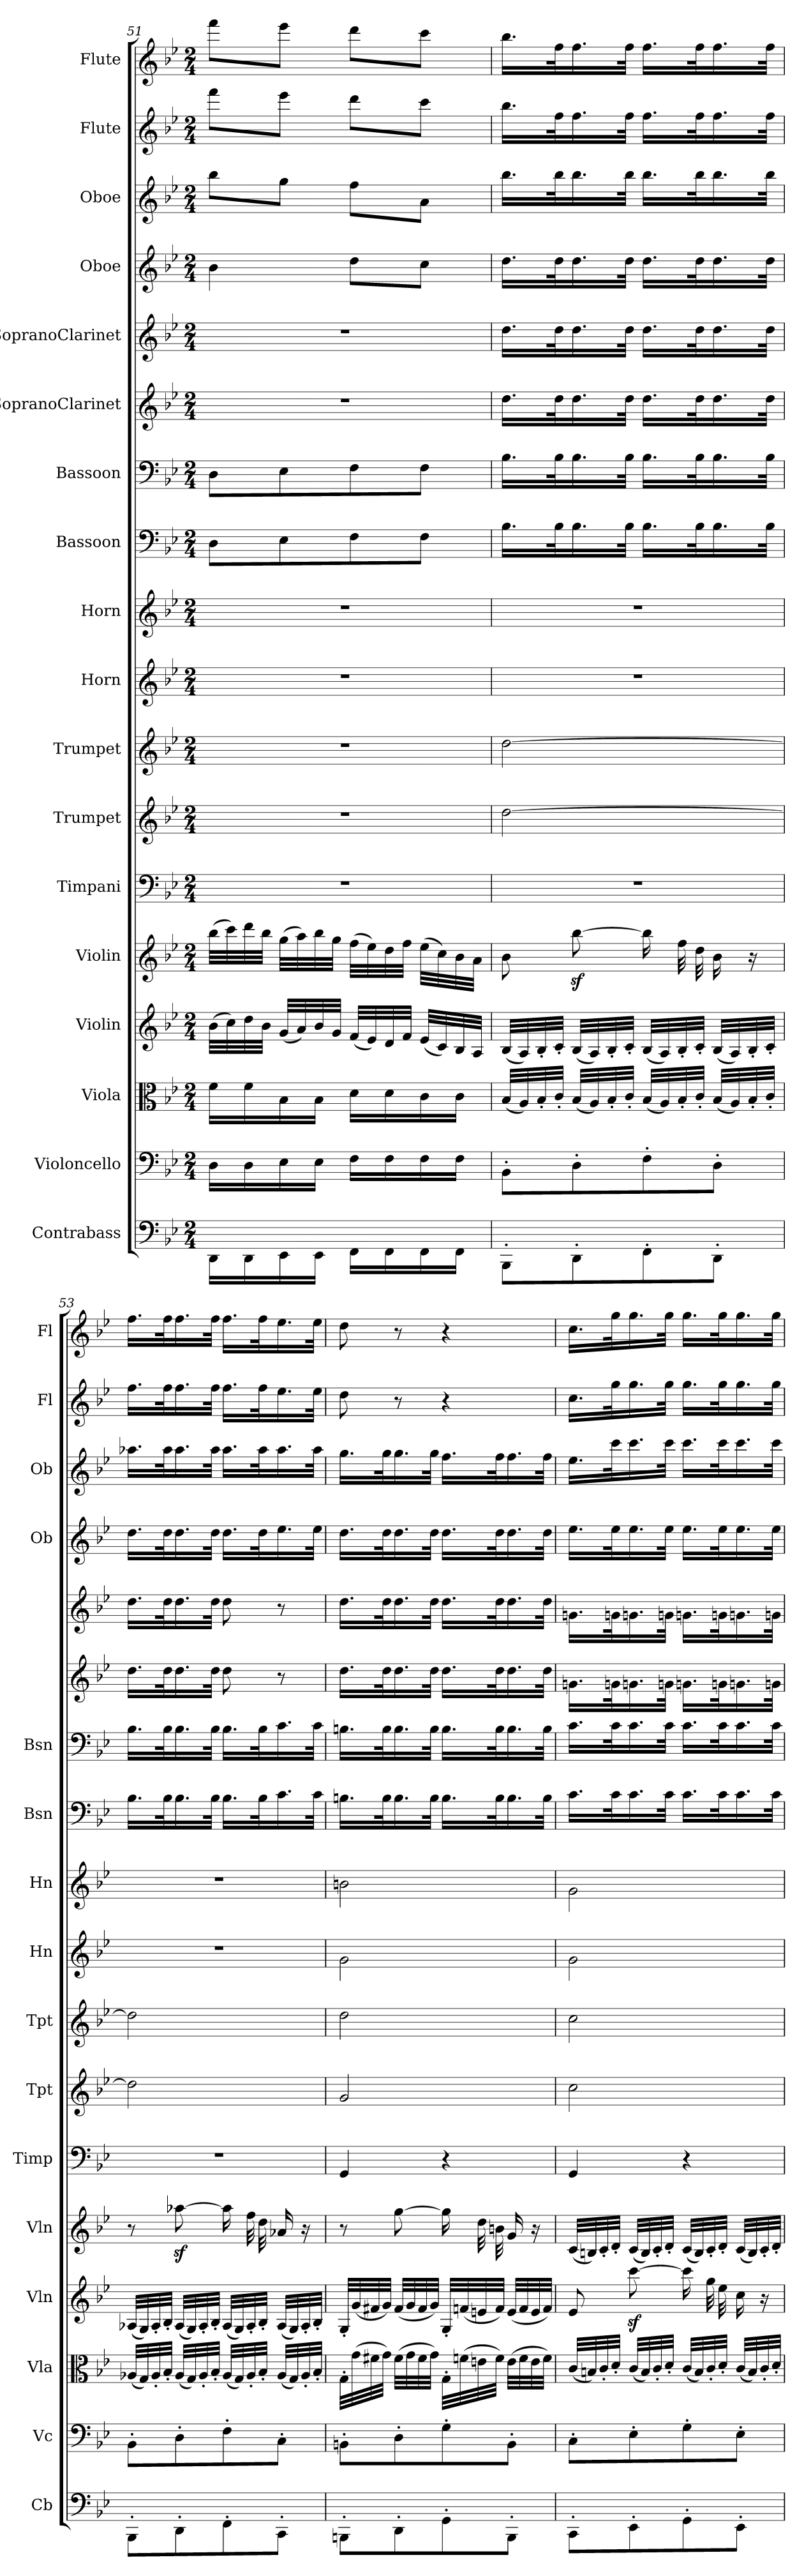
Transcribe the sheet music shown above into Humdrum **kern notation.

**kern	**kern	**kern	**kern	**kern	**kern	**kern	**kern	**kern	**kern	**kern	**kern	**kern	**kern	**kern	**kern	**kern	**kern
*part18	*part17	*part16	*part15	*part14	*part13	*part12	*part11	*part10	*part9	*part8	*part7	*part6	*part5	*part4	*part3	*part2	*part1
*staff18	*staff17	*staff16	*staff15	*staff14	*staff13	*staff12	*staff11	*staff10	*staff9	*staff8	*staff7	*staff6	*staff5	*staff4	*staff3	*staff2	*staff1
*I"Contrabass	*I"Violoncello	*I"Viola	*I"Violin	*I"Violin	*I"Timpani	*I"Trumpet	*I"Trumpet	*I"Horn	*I"Horn	*I"Bassoon	*I"Bassoon	*I"SopranoClarinet	*I"SopranoClarinet	*I"Oboe	*I"Oboe	*I"Flute	*I"Flute
*I'Cb	*I'Vc	*I'Vla	*I'Vln	*I'Vln	*I'Timp	*I'Tpt	*I'Tpt	*I'Hn	*I'Hn	*I'Bsn	*I'Bsn	*	*	*I'Ob	*I'Ob	*I'Fl	*I'Fl
*clefF4	*clefF4	*clefC3	*clefG2	*clefG2	*clefF4	*clefG2	*clefG2	*clefG2	*clefG2	*clefF4	*clefF4	*clefG2	*clefG2	*clefG2	*clefG2	*clefG2	*clefG2
*k[b-e-]	*k[b-e-]	*k[b-e-]	*k[b-e-]	*k[b-e-]	*k[b-e-]	*k[b-e-]	*k[b-e-]	*k[b-e-]	*k[b-e-]	*k[b-e-]	*k[b-e-]	*k[b-e-]	*k[b-e-]	*k[b-e-]	*k[b-e-]	*k[b-e-]	*k[b-e-]
*M2/4	*M2/4	*M2/4	*M2/4	*M2/4	*M2/4	*M2/4	*M2/4	*M2/4	*M2/4	*M2/4	*M2/4	*M2/4	*M2/4	*M2/4	*M2/4	*M2/4	*M2/4
=51	=51	=51	=51	=51	=51	=51	=51	=51	=51	=51	=51	=51	=51	=51	=51	=51	=51
16DD\LL	16D\LL	16f\LL	(32b-\LLL	(32bb-\LLL	2r	2r	2r	2r	2r	8D\L	8D\L	2r	2r	4b-\	8bb-\L	8fff\L	8fff\L
.	.	.	32cc\)	32ccc\)	.	.	.	.	.	.	.	.	.	.	.	.	.
16DD\	16D\	16f\	32dd\	32ddd\	.	.	.	.	.	.	.	.	.	.	.	.	.
.	.	.	32b-\JJJ	32bb-\JJJ	.	.	.	.	.	.	.	.	.	.	.	.	.
16EE-\	16E-\	16B-\	(32g/LLL	(32gg\LLL	.	.	.	.	.	8E-\	8E-\	.	.	.	8gg\J	8eee-\J	8eee-\J
.	.	.	32a/)	32aa\)	.	.	.	.	.	.	.	.	.	.	.	.	.
16EE-\JJ	16E-\JJ	16B-\JJ	32b-/	32bb-\	.	.	.	.	.	.	.	.	.	.	.	.	.
.	.	.	32g/JJJ	32gg\JJJ	.	.	.	.	.	.	.	.	.	.	.	.	.
16FF\LL	16F\LL	16d\LL	(32f/LLL	(32ff\LLL	.	.	.	.	.	8F\	8F\	.	.	8dd\L	8ff\L	8ddd\L	8ddd\L
.	.	.	32e-/)	32ee-\)	.	.	.	.	.	.	.	.	.	.	.	.	.
16FF\	16F\	16d\	32d/	32dd\	.	.	.	.	.	.	.	.	.	.	.	.	.
.	.	.	32f/JJJ	32ff\JJJ	.	.	.	.	.	.	.	.	.	.	.	.	.
16FF\	16F\	16c\	(32e-/LLL	(32ee-\LLL	.	.	.	.	.	8F\J	8F\J	.	.	8cc\J	8a\J	8ccc\J	8ccc\J
.	.	.	32c/)	32cc\)	.	.	.	.	.	.	.	.	.	.	.	.	.
16FF\JJ	16F\JJ	16c\JJ	32B-/	32b-\	.	.	.	.	.	.	.	.	.	.	.	.	.
.	.	.	32A/JJJ	32a\JJJ	.	.	.	.	.	.	.	.	.	.	.	.	.
=52	=52	=52	=52	=52	=52	=52	=52	=52	=52	=52	=52	=52	=52	=52	=52	=52	=52
8BBB-'\L	8BB-'\L	(32B-/LLL	(32B-/LLL	8b-\	2r	[2dd\	[2dd\	2r	2r	16.B-\LL	16.B-\LL	16.dd\LL	16.dd\LL	16.dd\LL	16.bb-\LL	16.bb-\LL	16.bb-\LL
.	.	32A/)	32A/)	.	.	.	.	.	.	.	.	.	.	.	.	.	.
.	.	32B-'/	32B-'/	.	.	.	.	.	.	.	.	.	.	.	.	.	.
.	.	32c'/JJJ	32c'/JJJ	.	.	.	.	.	.	32B-\K	32B-\K	32dd\K	32dd\K	32dd\K	32bb-\K	32ff\K	32ff\K
8DD'\	8D'\	(32B-/LLL	(32B-/LLL	[8bb-z\	.	.	.	.	.	16.B-\	16.B-\	16.dd\	16.dd\	16.dd\	16.bb-\	16.ff\	16.ff\
.	.	32A/)	32A/)	.	.	.	.	.	.	.	.	.	.	.	.	.	.
.	.	32B-'/	32B-'/	.	.	.	.	.	.	.	.	.	.	.	.	.	.
.	.	32c'/JJJ	32c'/JJJ	.	.	.	.	.	.	32B-\JJk	32B-\JJk	32dd\JJk	32dd\JJk	32dd\JJk	32bb-\JJk	32ff\JJk	32ff\JJk
8FF'\	8F'\	(32B-/LLL	(32B-/LLL	16bb-\]	.	.	.	.	.	16.B-\LL	16.B-\LL	16.dd\LL	16.dd\LL	16.dd\LL	16.bb-\LL	16.ff\LL	16.ff\LL
.	.	32A/)	32A/)	.	.	.	.	.	.	.	.	.	.	.	.	.	.
.	.	32B-'/	32B-'/	32ff\	.	.	.	.	.	.	.	.	.	.	.	.	.
.	.	32c'/JJJ	32c'/JJJ	32dd\	.	.	.	.	.	32B-\K	32B-\K	32dd\K	32dd\K	32dd\K	32bb-\K	32ff\K	32ff\K
8DD'\J	8D'\J	(32B-/LLL	(32B-/LLL	16b-\	.	.	.	.	.	16.B-\	16.B-\	16.dd\	16.dd\	16.dd\	16.bb-\	16.ff\	16.ff\
.	.	32A/)	32A/)	.	.	.	.	.	.	.	.	.	.	.	.	.	.
.	.	32B-'/	32B-'/	16r	.	.	.	.	.	.	.	.	.	.	.	.	.
.	.	32c'/JJJ	32c'/JJJ	.	.	.	.	.	.	32B-\JJk	32B-\JJk	32dd\JJk	32dd\JJk	32dd\JJk	32bb-\JJk	32ff\JJk	32ff\JJk
=53	=53	=53	=53	=53	=53	=53	=53	=53	=53	=53	=53	=53	=53	=53	=53	=53	=53
8BBB-'\L	8BB-'\L	(32A-X/LLL	(32A-X/LLL	8r	2r	2dd\]	2dd\]	2r	2r	16.B-\LL	16.B-\LL	16.dd\LL	16.dd\LL	16.dd\LL	16.aa-X\LL	16.ff\LL	16.ff\LL
.	.	32G/)	32G/)	.	.	.	.	.	.	.	.	.	.	.	.	.	.
.	.	32A-'/	32A-'/	.	.	.	.	.	.	.	.	.	.	.	.	.	.
.	.	32B-'/JJJ	32B-'/JJJ	.	.	.	.	.	.	32B-\K	32B-\K	32dd\K	32dd\K	32dd\K	32aa-\K	32ff\K	32ff\K
8DD'\	8D'\	(32A-/LLL	(32A-/LLL	[8aa-Xz\	.	.	.	.	.	16.B-\	16.B-\	16.dd\	16.dd\	16.dd\	16.aa-\	16.ff\	16.ff\
.	.	32G/)	32G/)	.	.	.	.	.	.	.	.	.	.	.	.	.	.
.	.	32A-'/	32A-'/	.	.	.	.	.	.	.	.	.	.	.	.	.	.
.	.	32B-'/JJJ	32B-'/JJJ	.	.	.	.	.	.	32B-\JJk	32B-\JJk	32dd\JJk	32dd\JJk	32dd\JJk	32aa-\JJk	32ff\JJk	32ff\JJk
8FF'\	8F'\	(32A-/LLL	(32A-/LLL	16aa-\]	.	.	.	.	.	16.B-\LL	16.B-\LL	8dd\	8dd\	16.dd\LL	16.aa-\LL	16.ff\LL	16.ff\LL
.	.	32G/)	32G/)	.	.	.	.	.	.	.	.	.	.	.	.	.	.
.	.	32A-'/	32A-'/	32ff\	.	.	.	.	.	.	.	.	.	.	.	.	.
.	.	32B-'/JJJ	32B-'/JJJ	32dd\	.	.	.	.	.	32B-\K	32B-\K	.	.	32dd\K	32aa-\K	32ff\K	32ff\K
8CC'\J	8C'\J	(32A-/LLL	(32A-/LLL	16a-X/	.	.	.	.	.	16.c\	16.c\	8r	8r	16.ee-\	16.aa-\	16.ee-\	16.ee-\
.	.	32G/)	32G/)	.	.	.	.	.	.	.	.	.	.	.	.	.	.
.	.	32A-'/	32A-'/	16r	.	.	.	.	.	.	.	.	.	.	.	.	.
.	.	32B-'/JJJ	32B-'/JJJ	.	.	.	.	.	.	32c\JJk	32c\JJk	.	.	32ee-\JJk	32aa-\JJk	32ee-\JJk	32ee-\JJk
=54	=54	=54	=54	=54	=54	=54	=54	=54	=54	=54	=54	=54	=54	=54	=54	=54	=54
8BBBn'\L	8BBn'\L	32G'\LLL	32G'/LLL	8r	4GG/	2g/	2dd\	2g\	2bn\	16.Bn\LL	16.Bn\LL	16.dd\LL	16.dd\LL	16.dd\LL	16.gg\LL	8dd\	8dd\
.	.	(32g\	(32g/	.	.	.	.	.	.	.	.	.	.	.	.	.	.
.	.	32f#X\	32f#X/	.	.	.	.	.	.	.	.	.	.	.	.	.	.
.	.	32g\JJJ)	32g/JJJ)	.	.	.	.	.	.	32B\K	32B\K	32dd\K	32dd\K	32dd\K	32gg\K	.	.
8DD'\	8D'\	(32f#\LLL	(32f#/LLL	[8gg\	.	.	.	.	.	16.B\	16.B\	16.dd\	16.dd\	16.dd\	16.gg\	8r	8r
.	.	32g\	32g/	.	.	.	.	.	.	.	.	.	.	.	.	.	.
.	.	32f#\	32f#/	.	.	.	.	.	.	.	.	.	.	.	.	.	.
.	.	32g\JJJ)	32g/JJJ)	.	.	.	.	.	.	32B\JJk	32B\JJk	32dd\JJk	32dd\JJk	32dd\JJk	32gg\JJk	.	.
8GG'\	8G'\	32G'\LLL	32G'/LLL	16gg\]	4r	.	.	.	.	16.B\LL	16.B\LL	16.dd\LL	16.dd\LL	16.dd\LL	16.ff\LL	4r	4r
.	.	(32fn\	(32fn/	.	.	.	.	.	.	.	.	.	.	.	.	.	.
.	.	32en\	32en/	32dd\	.	.	.	.	.	.	.	.	.	.	.	.	.
.	.	32f\JJJ)	32f/JJJ)	32bn\	.	.	.	.	.	32B\K	32B\K	32dd\K	32dd\K	32dd\K	32ff\K	.	.
8BBB'\J	8BB'\J	(32e\LLL	(32e/LLL	16g/	.	.	.	.	.	16.B\	16.B\	16.dd\	16.dd\	16.dd\	16.ff\	.	.
.	.	32f\	32f/	.	.	.	.	.	.	.	.	.	.	.	.	.	.
.	.	32e\	32e/	16r	.	.	.	.	.	.	.	.	.	.	.	.	.
.	.	32f\JJJ)	32f/JJJ)	.	.	.	.	.	.	32B\JJk	32B\JJk	32dd\JJk	32dd\JJk	32dd\JJk	32ff\JJk	.	.
=55	=55	=55	=55	=55	=55	=55	=55	=55	=55	=55	=55	=55	=55	=55	=55	=55	=55
8CC'\L	8C'\L	(32c/LLL	8e-/	(32c/LLL	4GG/	2cc\	2cc\	2g\	2g\	16.c\LL	16.c\LL	16.gn\LL	16.gn\LL	16.ee-\LL	16.ee-\LL	16.cc\LL	16.cc\LL
.	.	32Bn/)	.	32Bn/)	.	.	.	.	.	.	.	.	.	.	.	.	.
.	.	32c'/	.	32c'/	.	.	.	.	.	.	.	.	.	.	.	.	.
.	.	32d'/JJJ	.	32d'/JJJ	.	.	.	.	.	32c\K	32c\K	32gn\K	32gn\K	32ee-\K	32ccc\K	32gg\K	32gg\K
8EE-'\	8E-'\	(32c/LLL	[8cccz\	(32c/LLL	.	.	.	.	.	16.c\	16.c\	16.gn\	16.gn\	16.ee-\	16.ccc\	16.gg\	16.gg\
.	.	32B/)	.	32B/)	.	.	.	.	.	.	.	.	.	.	.	.	.
.	.	32c'/	.	32c'/	.	.	.	.	.	.	.	.	.	.	.	.	.
.	.	32d'/JJJ	.	32d'/JJJ	.	.	.	.	.	32c\JJk	32c\JJk	32gn\JJk	32gn\JJk	32ee-\JJk	32ccc\JJk	32gg\JJk	32gg\JJk
8GG'\	8G'\	(32c/LLL	16ccc\]	(32c/LLL	4r	.	.	.	.	16.c\LL	16.c\LL	16.gn\LL	16.gn\LL	16.ee-\LL	16.ccc\LL	16.gg\LL	16.gg\LL
.	.	32B/)	.	32B/)	.	.	.	.	.	.	.	.	.	.	.	.	.
.	.	32c'/	32gg\	32c'/	.	.	.	.	.	.	.	.	.	.	.	.	.
.	.	32d'/JJJ	32ee-\	32d'/JJJ	.	.	.	.	.	32c\K	32c\K	32gn\K	32gn\K	32ee-\K	32ccc\K	32gg\K	32gg\K
8EE-'\J	8E-'\J	(32c/LLL	16cc\	(32c/LLL	.	.	.	.	.	16.c\	16.c\	16.gn\	16.gn\	16.ee-\	16.ccc\	16.gg\	16.gg\
.	.	32B/)	.	32B/)	.	.	.	.	.	.	.	.	.	.	.	.	.
.	.	32c'/	16r	32c'/	.	.	.	.	.	.	.	.	.	.	.	.	.
.	.	32d'/JJJ	.	32d'/JJJ	.	.	.	.	.	32c\JJk	32c\JJk	32gn\JJk	32gn\JJk	32ee-\JJk	32ccc\JJk	32gg\JJk	32gg\JJk
=	=	=	=	=	=	=	=	=	=	=	=	=	=	=	=	=	=
*-	*-	*-	*-	*-	*-	*-	*-	*-	*-	*-	*-	*-	*-	*-	*-	*-	*-
